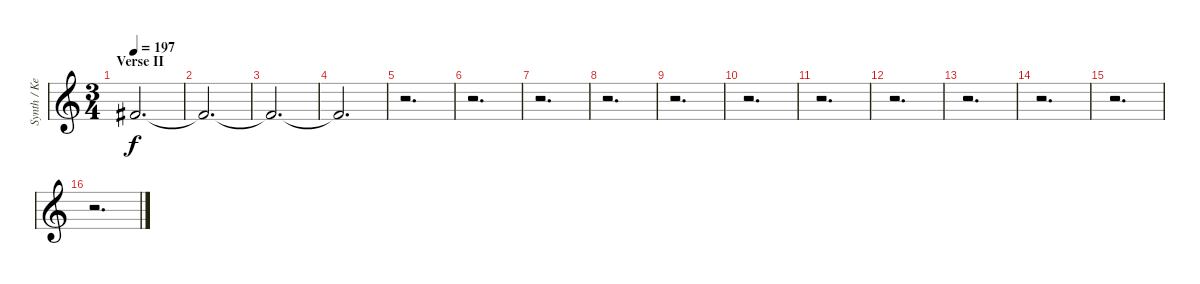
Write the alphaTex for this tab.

\track ("Synth / Keyboard I" "Synth / Ke") {instrument stringensemble1}
\staff {score}
\tuning (Eb4 Bb3 Gb3 Db3 Ab2 Db2) {hide}
\ts (3 4)
\section ("" "Verse II")
\tempo 197
\clef g2
\ks c
12.3.2{d dy f volume 0} |
12.3{t}.2{d} |
12.3{t}.2{d} |
12.3{t}.2{d} |
r.2{d} |
r.2{d} |
r.2{d} |
r.2{d} |
r.2{d} |
r.2{d} |
r.2{d} |
r.2{d} |
r.2{d} |
r.2{d} |
r.2{d} |
r.2{d}
